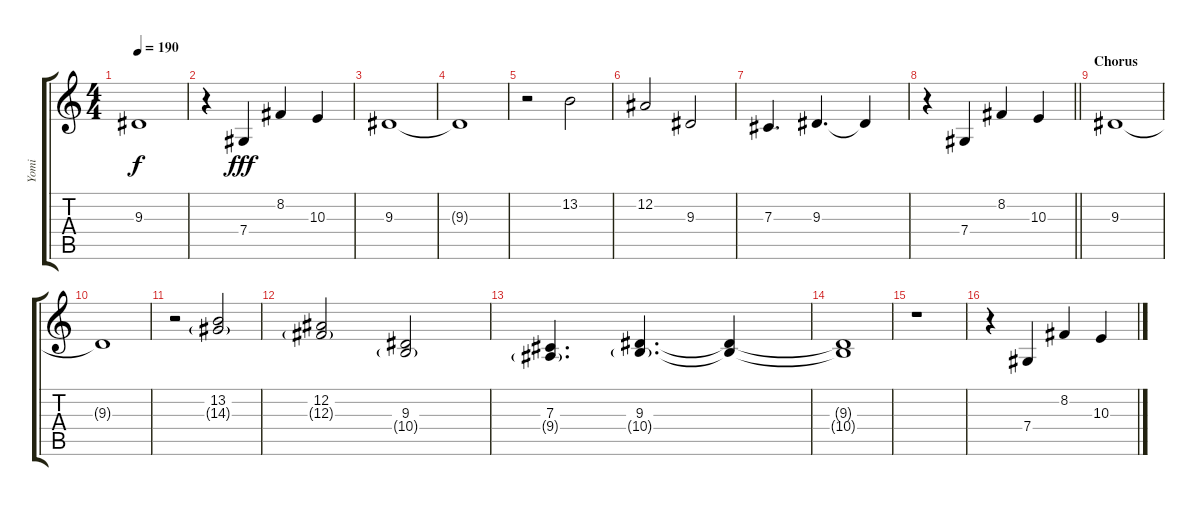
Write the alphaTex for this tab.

\track ("Yomi" "Yomi") {instrument oboe}
\staff {score tabs}
\tuning (Eb4 Bb3 Gb3 Db3 Ab2 Eb2) {hide}
\ts (4 4)
\tempo 190
\clef g2
\ks c
9.3{t}.1{dy f} |
r.4 7.4.4{dy fff} 8.2.4 10.3.4 |
9.3.1 |
9.3{t}.1 |
r.2 13.2.2 |
12.2.2 9.3.2 |
7.3.4{d} 9.3.4{d} 9.3{t}.4 |
\barLineRight lightlight
r.4 7.4.4 8.2.4 10.3.4 |
\section ("" "Chorus")
9.3.1 |
9.3{t}.1 |
r.2 (13.2 14.3{g}).2 |
(12.2 12.3{g}).2 (9.3 10.4{g}).2 |
(7.3 9.4{g}).4{d} (9.3 10.4{g}).4{d} (9.3{t} 10.4{t}).4 |
(9.3{t} 10.4{t}).1 |
r.1 |
r.4 7.4.4 8.2.4 10.3.4
